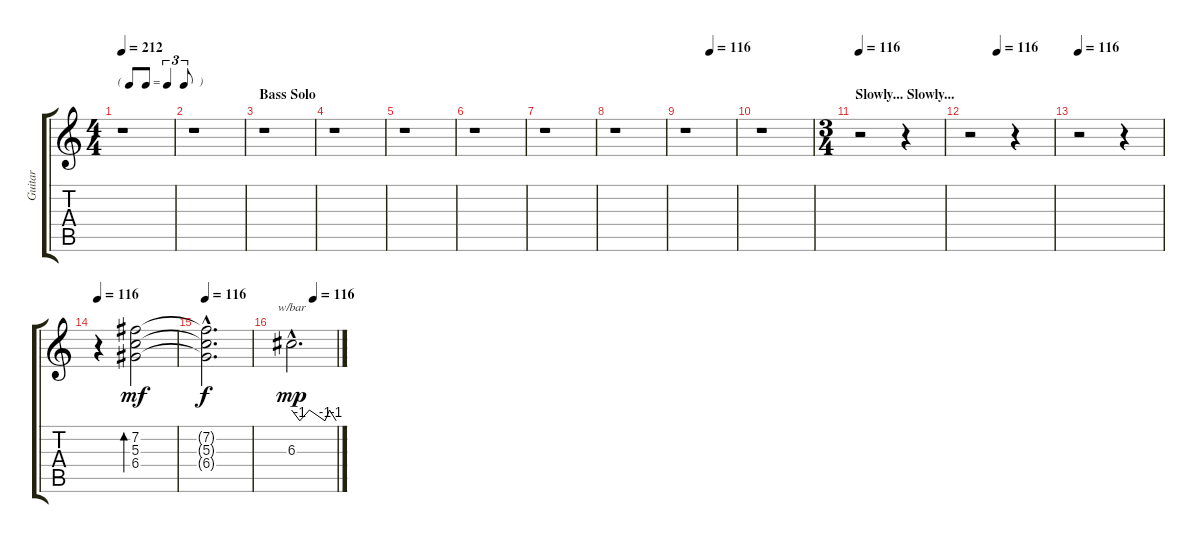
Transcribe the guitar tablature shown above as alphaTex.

\track ("Guitar" "Guitar") {instrument electricguitarjazz}
\staff {score tabs}
\tuning (E4 B3 G3 D3 A2 E2) {hide}
\ts (4 4)
\tf triplet8th
\tempo 212
\clef g2
\ks c
r.1{dy f} |
r.1 |
\section ("" "Bass Solo")
r.1 |
r.1 |
r.1 |
r.1 |
r.1 |
r.1 |
\tempo (116 0.5)
r.1 |
r.1 |
\ts (3 4)
\section ("" "Slowly... Slowly...")
\tempo 116
r.2 r.4 |
\tempo (116 0.3333333333333333)
r.2 r.4 |
\tempo 116
r.2 r.4 |
\tempo 116
r.4 (7.2 5.3 6.4).2{bd 480 dy mf} |
\tempo 116
(7.2{hac t} 5.3{hac t} 6.4{hac t}).2{d dy f} |
\tempo (116 0.5)
6.3{hac}.2{d tbe (custom default 0 0 11 -4 24 0 45 -4 51 0 60 -4) dy mp}
